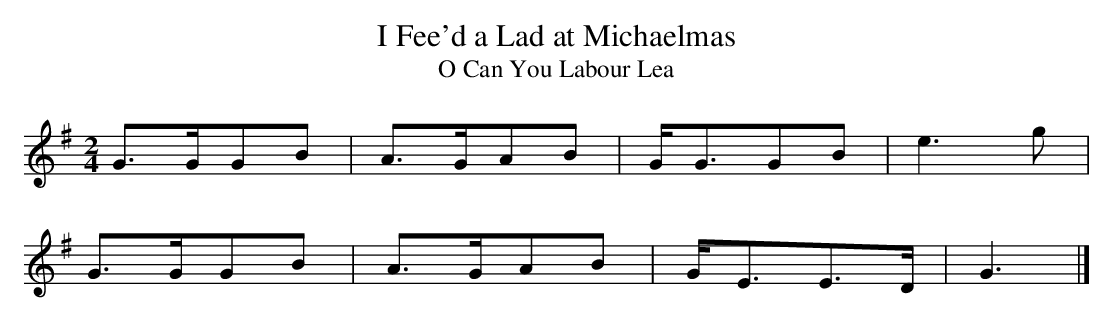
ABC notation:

X:1
T:I Fee'd a Lad at Michaelmas
T:O Can You Labour Lea
M:2/4
L:1/8
K:G
G>GGB|A>GAB|G<GGB|e3 g|
G>GGB|A>GAB|G<EE>D|G3|]
